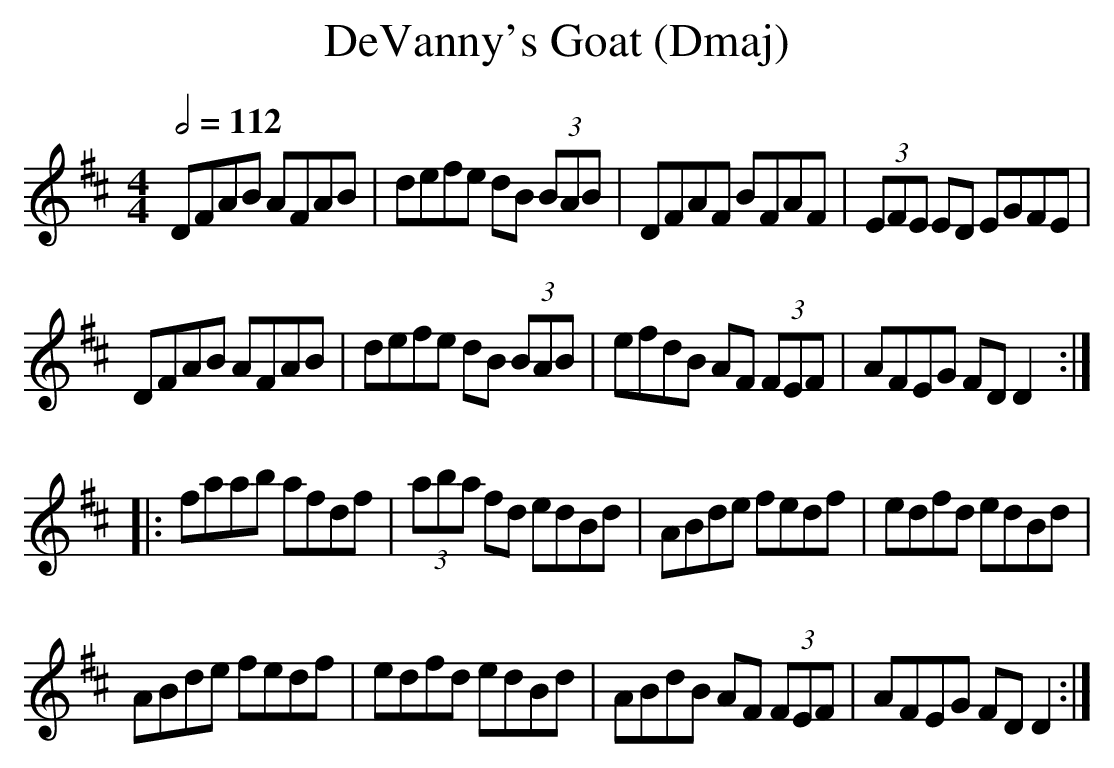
X:1
T:DeVanny's Goat (Dmaj)
Q:1/2=112
M:4/4
L:1/8
K:Dmaj
DFAB AFAB|defe dB (3BAB|DFAF BFAF|(3EFE ED EGFE|
DFAB AFAB|defe dB (3BAB|efdB AF (3FEF|AFEG FDD2:|
|:faab afdf|(3aba fd edBd|ABde fedf|edfd edBd|
ABde fedf|edfd edBd|ABdB AF (3FEF|AFEG FDD2:|
